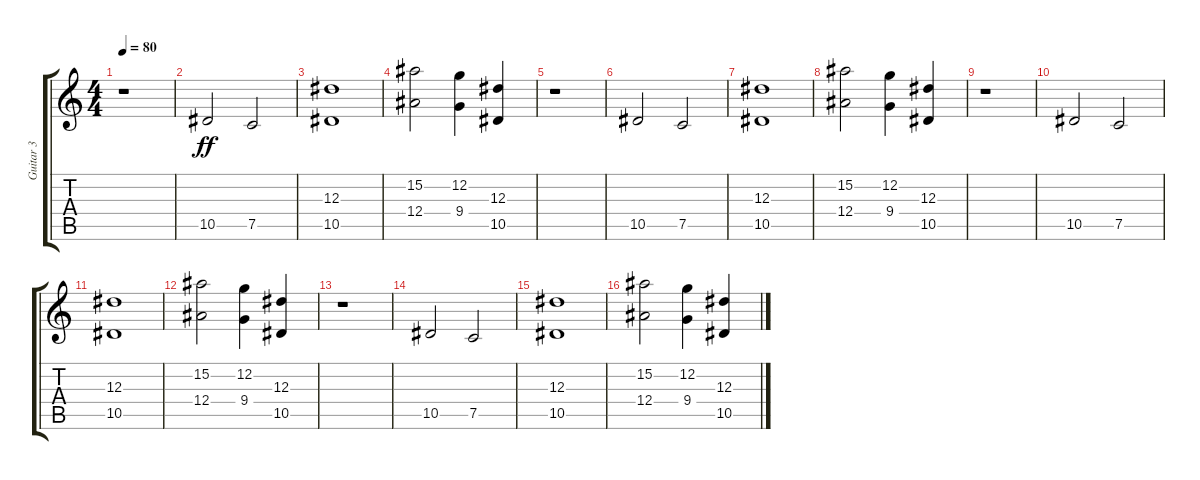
\track ("Guitar 3" "Guitar 3") {instrument distortionguitar}
\staff {score tabs}
\tuning (C4 G3 Eb3 Bb2 F2 C2) {hide}
\ts (4 4)
\tempo 80
\clef g2
\ks c
r.1{dy ff instrument distortionguitar} |
10.5.2 7.5.2 |
(12.3 10.5).1 |
(15.2 12.4).2 (12.2 9.4).4 (12.3 10.5).4 |
r.1 |
10.5.2 7.5.2 |
(12.3 10.5).1 |
(15.2 12.4).2 (12.2 9.4).4 (12.3 10.5).4 |
r.1 |
10.5.2 7.5.2 |
(12.3 10.5).1 |
(15.2 12.4).2 (12.2 9.4).4 (12.3 10.5).4 |
r.1 |
10.5.2 7.5.2 |
(12.3 10.5).1 |
(15.2 12.4).2 (12.2 9.4).4 (12.3 10.5).4
